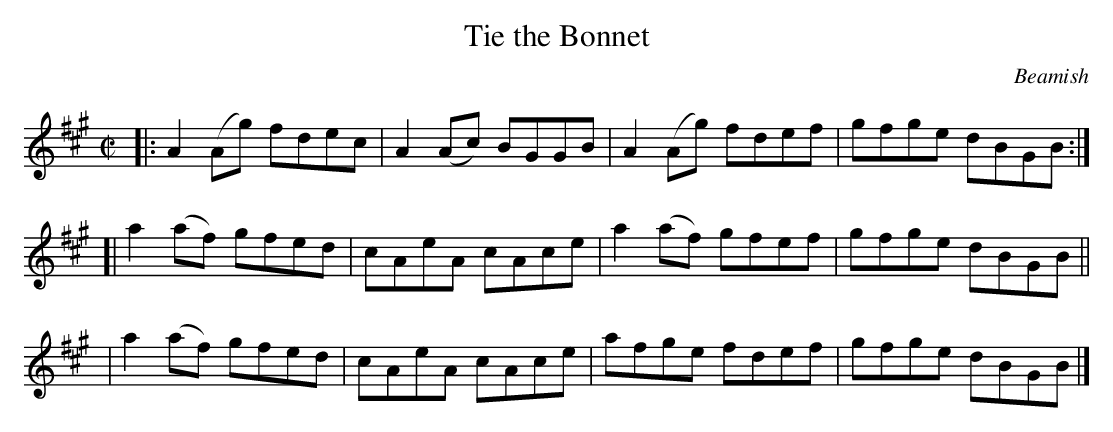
X:1
T: Tie the Bonnet
O: Beamish
M: C|
L: 1/8
K: A
|: A2(Ag) fdec | A2(Ac) BGGB | A2(Ag) fdef | gfge dBGB :|
[| a2(af) gfed | cAeA cAce | a2(af) gfef | gfge dBGB ||
|  a2(af) gfed | cAeA cAce | afge fdef | gfge dBGB |]
